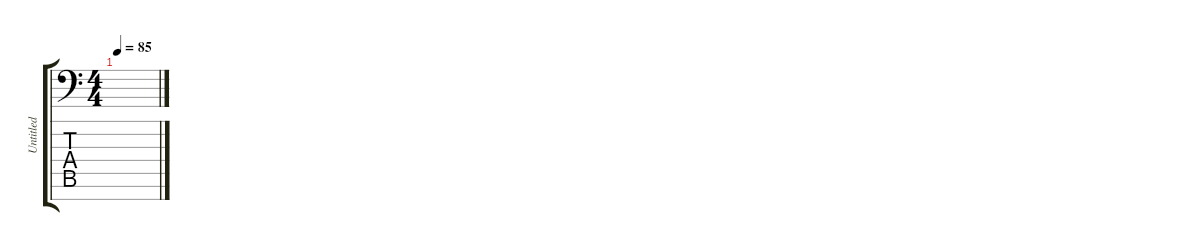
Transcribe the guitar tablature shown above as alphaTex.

\track ("Untitled" "Untitled") {instrument overdrivenguitar}
\staff {score tabs}
\tuning (E4 B3 G3 D3 A2 E2 C-1) {hide}
\ts (4 4)
\tempo 85
\clef f4
\ks c
